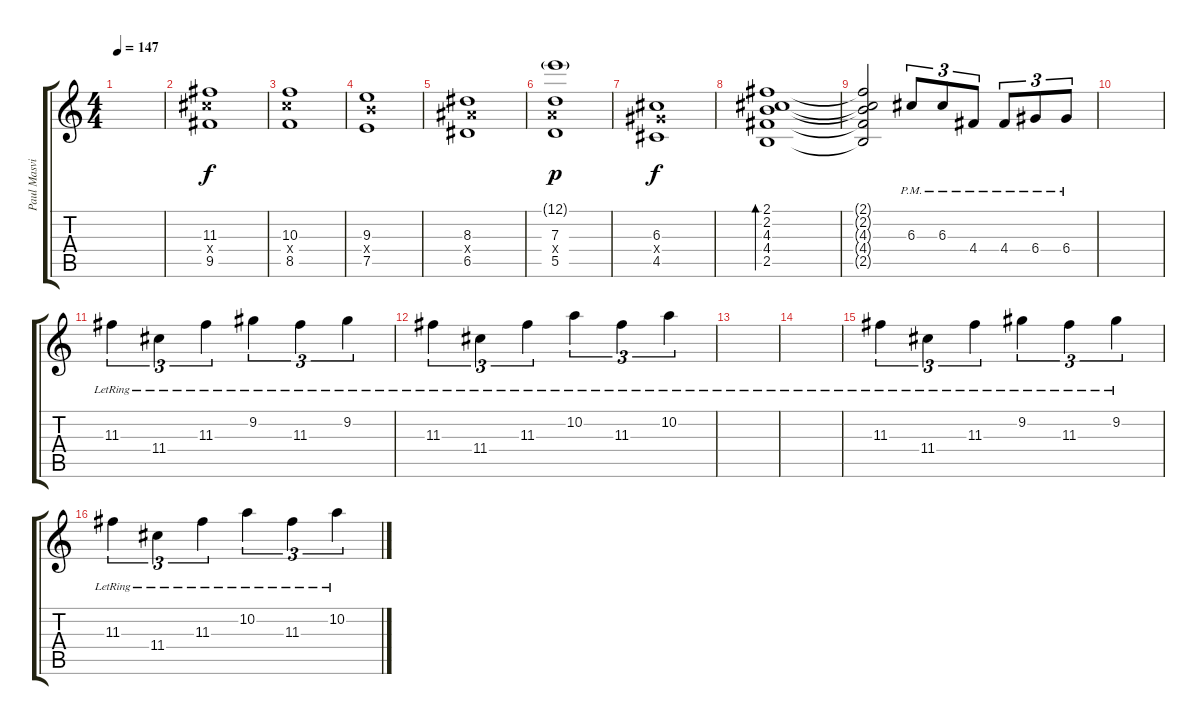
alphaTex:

\track ("Paul Masvidal" "Paul Masvi") {instrument distortionguitar}
\staff {score tabs}
\tuning (E4 B3 G3 D3 A2 E2) {hide}
\ts (4 4)
\tempo 147
\clef g2
\ks c
|
(11.3 11.4{x} 9.5).1 |
(10.3 10.4{x} 8.5).1 |
(9.3 9.4{x} 7.5).1 |
(8.3 8.4{x} 6.5).1 |
(12.1{g} 7.3 7.4{x} 5.5).1{dy p} |
(6.3 6.4{x} 4.5).1{dy f} |
(2.1 2.2 4.3 4.4 2.5).1{bd 60} |
(2.1{t} 2.2{t} 4.3{t} 4.4{t} 2.5{t}).2 6.3{pm}.8{tu (3 2)} 6.3{pm}.8{tu (3 2)} 4.4{pm}.8{tu (3 2)} 4.4{pm}.8{tu (3 2)} 6.4{pm}.8{tu (3 2)} 6.4{pm}.8{tu (3 2)} |
|
11.3{lr}.4{tu (3 2) instrument pad3polysynth} 11.4{lr}.4{tu (3 2)} 11.3{lr}.4{tu (3 2)} 9.2{lr}.4{tu (3 2)} 11.3{lr}.4{tu (3 2)} 9.2{lr}.4{tu (3 2)} |
11.3{lr}.4{tu (3 2)} 11.4{lr}.4{tu (3 2)} 11.3{lr}.4{tu (3 2)} 10.2{lr}.4{tu (3 2)} 11.3{lr}.4{tu (3 2)} 10.2{lr}.4{tu (3 2)} |
|
|
11.3{lr}.4{tu (3 2)} 11.4{lr}.4{tu (3 2)} 11.3{lr}.4{tu (3 2)} 9.2{lr}.4{tu (3 2)} 11.3{lr}.4{tu (3 2)} 9.2{lr}.4{tu (3 2)} |
11.3{lr}.4{tu (3 2)} 11.4{lr}.4{tu (3 2)} 11.3{lr}.4{tu (3 2)} 10.2{lr}.4{tu (3 2)} 11.3{lr}.4{tu (3 2)} 10.2{lr}.4{tu (3 2)}
